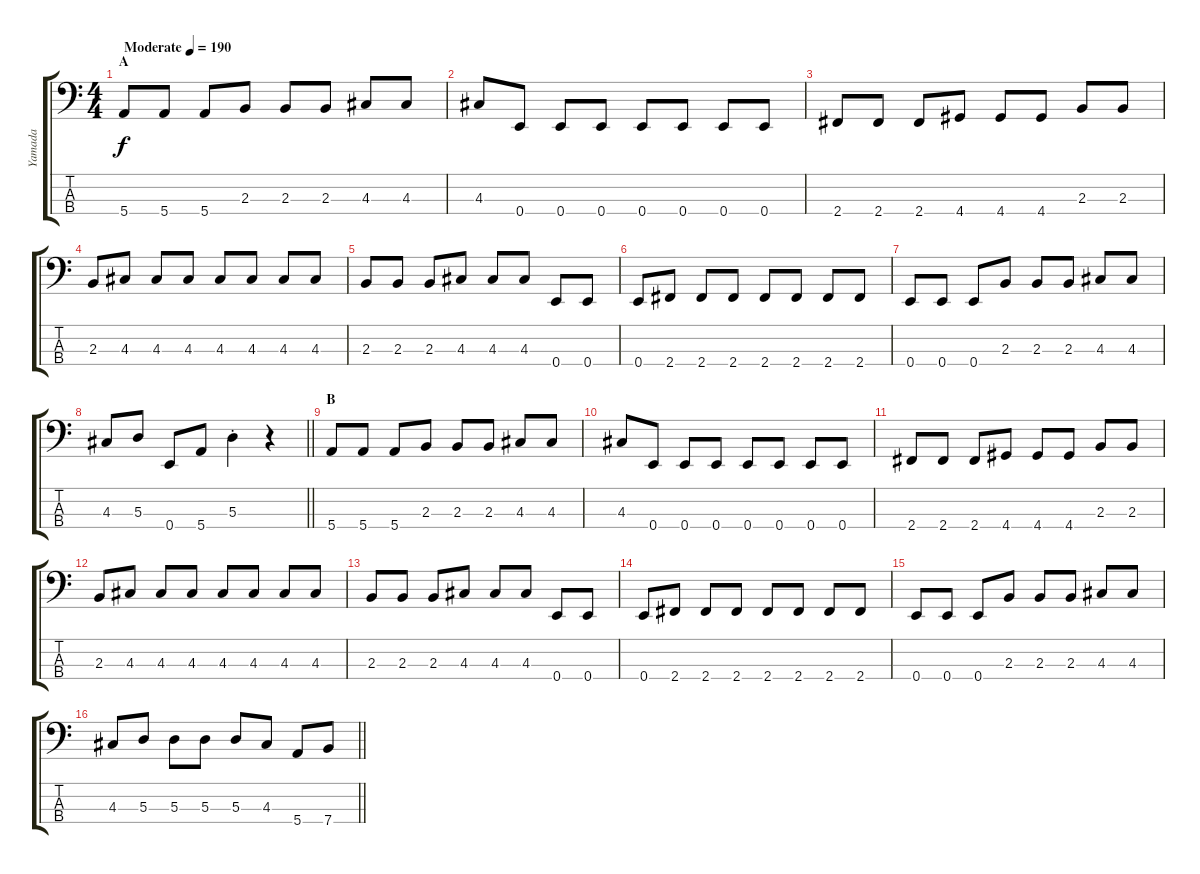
\track ("Yamada" "Yamada") {instrument electricbasspick}
\staff {score tabs}
\tuning (G2 D2 A1 E1) {hide}
\ts (4 4)
\section ("" "A")
\tempo (190 "Moderate")
\clef f4
\ks c
5.4.8{dy f instrument electricbasspick} 5.4.8 5.4.8 2.3.8 2.3.8 2.3.8 4.3.8 4.3.8 |
4.3.8 0.4.8 0.4.8 0.4.8 0.4.8 0.4.8 0.4.8 0.4.8 |
2.4.8 2.4.8 2.4.8 4.4.8 4.4.8 4.4.8 2.3.8 2.3.8 |
2.3.8 4.3.8 4.3.8 4.3.8 4.3.8 4.3.8 4.3.8 4.3.8 |
2.3.8 2.3.8 2.3.8 4.3.8 4.3.8 4.3.8 0.4.8 0.4.8 |
0.4.8 2.4.8 2.4.8 2.4.8 2.4.8 2.4.8 2.4.8 2.4.8 |
0.4.8 0.4.8 0.4.8 2.3.8 2.3.8 2.3.8 4.3.8 4.3.8 |
\barLineRight lightlight
4.3.8 5.3.8 0.4.8 5.4.8 5.3{st}.4 r.4 |
\section ("" "B")
5.4.8 5.4.8 5.4.8 2.3.8 2.3.8 2.3.8 4.3.8 4.3.8 |
4.3.8 0.4.8 0.4.8 0.4.8 0.4.8 0.4.8 0.4.8 0.4.8 |
2.4.8 2.4.8 2.4.8 4.4.8 4.4.8 4.4.8 2.3.8 2.3.8 |
2.3.8 4.3.8 4.3.8 4.3.8 4.3.8 4.3.8 4.3.8 4.3.8 |
2.3.8 2.3.8 2.3.8 4.3.8 4.3.8 4.3.8 0.4.8 0.4.8 |
0.4.8 2.4.8 2.4.8 2.4.8 2.4.8 2.4.8 2.4.8 2.4.8 |
0.4.8 0.4.8 0.4.8 2.3.8 2.3.8 2.3.8 4.3.8 4.3.8 |
\barLineRight lightlight
4.3.8 5.3.8 5.3.8 5.3.8 5.3.8 4.3.8 5.4.8 7.4.8
